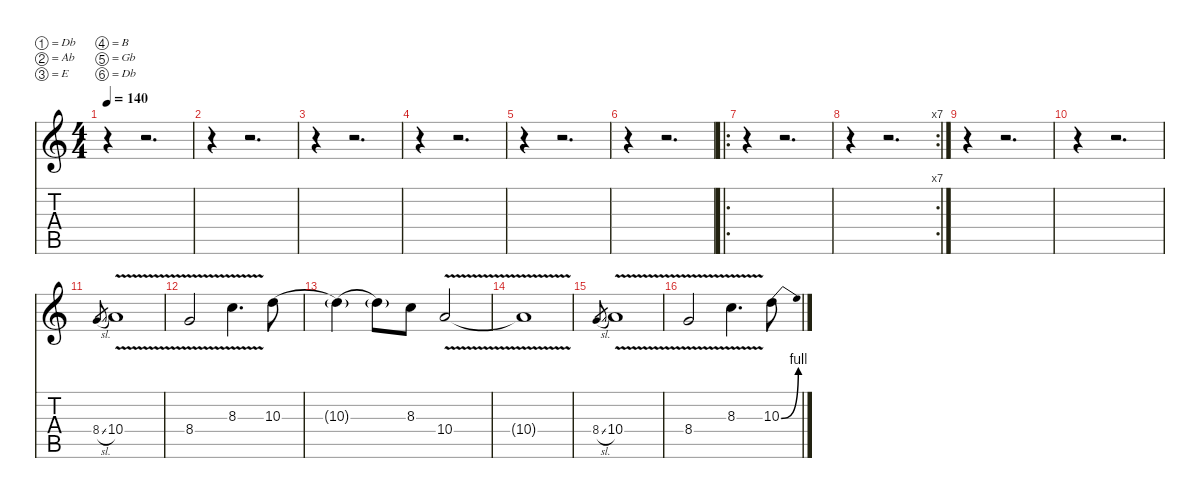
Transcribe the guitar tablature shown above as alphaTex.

\defaultSystemsLayout 4
\hideDynamics
\bracketExtendMode nobrackets
\singleTrackTrackNamePolicy hidden
\multiTrackTrackNamePolicy hidden
\firstSystemTrackNameMode fullname
\firstSystemTrackNameOrientation horizontal
\otherSystemsTrackNameOrientation horizontal
\track ("2nd Guitar" "dist.guit.") {instrument distortionguitar}
\staff {score tabs}
\tuning (Db4 Ab3 E3 B2 Gb2 Db2)
\ts (4 4)
\beaming (8 2 2 2 2)
\tempo 140
\clef g2
\ks c
r.4{dy mf instrument distortionguitar beam Down} r.2{d beam Down} |
r.4{beam Down} r.2{d beam Down} |
r.4{beam Down} r.2{d beam Down} |
r.4{beam Down} r.2{d beam Down} |
r.4{beam Down} r.2{d beam Down} |
r.4{beam Down} r.2{d beam Down} |
\ro
r.4{beam Down} r.2{d beam Down} |
\rc 7
r.4{beam Down} r.2{d beam Down} |
r.4{beam Down} r.2{d beam Down} |
r.4{beam Down} r.2{d beam Down} |
8.4{sl}.8{gr beam Up} 10.4{v}.1{dy f beam Up} |
8.4{v}.2{beam Up} 8.3{v}.4{d beam Down} 10.3{be (hold 0 0 60 0)}.8{beam Down} |
10.3{be (hold 0 0 60 0) t}.4{beam Down} 10.3{be (hold 0 0 60 0) t}.8{beam Down} 8.3.8{beam Down} 10.4{v}.2{beam Up} |
10.4{v t}.1{beam Up} |
8.4{sl}.8{gr dy mf beam Up} 10.4{v}.1{dy f beam Up} |
8.4{v}.2{beam Up} 8.3{v}.4{d beam Down} 10.3{be (bend 0 0 60 4)}.8{beam Down}
